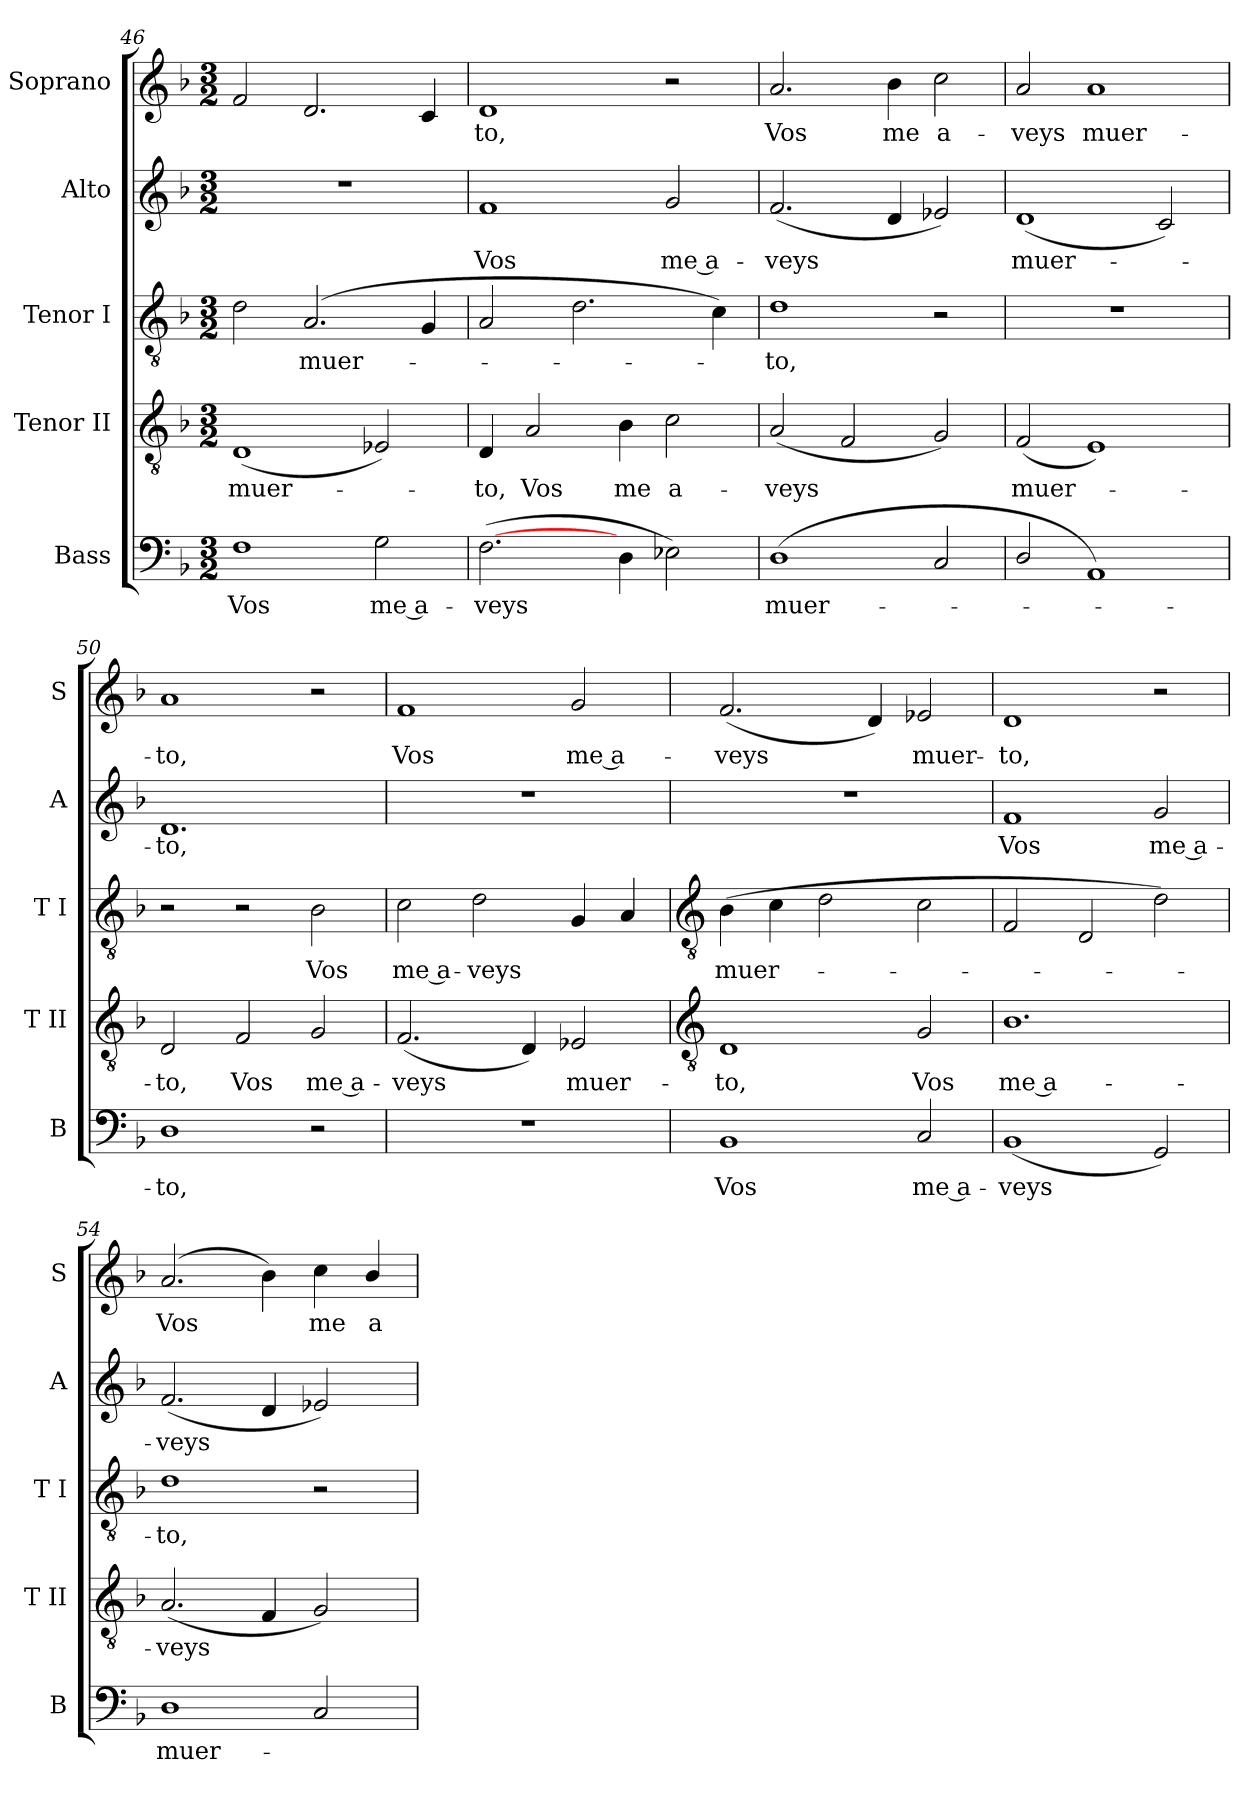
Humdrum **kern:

**kern	**text	**kern	**text	**kern	**text	**kern	**text	**kern	**text
*part5	*part5	*part4	*part4	*part3	*part3	*part2	*part2	*part1	*part1
*staff5	*staff5	*staff4	*staff4	*staff3	*staff3	*staff2	*staff2	*staff1	*staff1
*I"Bass	*	*I"Tenor II	*	*I"Tenor I	*	*I"Alto	*	*I"Soprano	*
*I'B	*	*I'T II	*	*I'T I	*	*I'A	*	*I'S	*
!!LO:LB:g=z
*clefF4	*	*clefGv2	*	*clefGv2	*	*clefG2	*	*clefG2	*
*k[b-]	*	*k[b-]	*	*k[b-]	*	*k[b-]	*	*k[b-]	*
*F:	*	*F:	*	*F:	*	*F:	*	*F:	*
*M3/2	*	*M3/2	*	*M3/2	*	*M3/2	*	*M3/2	*
=46	=46	=46	=46	=46	=46	=46	=46	=46	=46
!	!LO:LY:b	!	!LO:LY:b	!	!	!LO:N:vis=1	!	!	!
1F	Vos	(<1D	muer-	2d	.	1.r	.	2f	.
!	!	!	!	!	!LO:LY:b	!	!	!	!
.	.	.	.	(<2.A	muer-	.	.	2.d	.
!	!LO:LY:b	!	!	!	!	!	!	!	!
2G	me a-	2E-X)	.	.	.	.	.	.	.
.	.	.	.	4G	.	.	.	4c	.
=47	=47	=47	=47	=47	=47	=47	=47	=47	=47
!	!LO:LY:b	!	!LO:LY:b	!	!	!	!LO:LY:b	!	!LO:LY:b
(>[2.F	-veys	4D	to,	2A	.	1f	Vos	1d	to,
!	!	!	!LO:LY:b	!	!	!	!	!	!
.	.	2A	Vos	.	.	.	.	.	.
.	.	.	.	2.d	.	.	.	.	.
!	!	!	!LO:LY:b	!	!	!	!	!	!
4D	.	4B-	me	.	.	.	.	.	.
!	!	!	!LO:LY:b	!	!	!	!LO:LY:b	!	!
2E-X)	.	2c	a-	.	.	2g	me a-	2r	.
.	.	.	.	4c)	.	.	.	.	.
=48	=48	=48	=48	=48	=48	=48	=48	=48	=48
!	!LO:LY:b	!	!LO:LY:b	!	!LO:LY:b	!	!LO:LY:b	!	!LO:LY:b
(<1D	muer-	(<2A	-veys	1d	to,	(<2.f	-veys	2.a	Vos
.	.	2F	.	.	.	.	.	.	.
!	!	!	!	!	!	!	!	!	!LO:LY:b
.	.	.	.	.	.	4d	.	4b-	me
!	!	!	!	!	!	!	!	!	!LO:LY:b
2C	.	2G)	.	2r	.	2e-X)	.	2cc	a-
=49	=49	=49	=49	=49	=49	=49	=49	=49	=49
!	!	!	!LO:LY:b	!	!	!	!LO:LY:b	!	!LO:LY:b
2D/	.	(<2F	muer-	1.r	.	(<1d	muer-	2a	-veys
!	!	!	!	!	!	!	!	!	!LO:LY:b
1AA)	.	1E)	.	.	.	.	.	1a	muer-
.	.	.	.	.	.	2c)	.	.	.
=50	=50	=50	=50	=50	=50	=50	=50	=50	=50
!	!LO:LY:b	!	!LO:LY:b	!	!	!	!LO:LY:b	!	!LO:LY:b
1D	to,	2D	to,	2r	.	1.d	to,	1a	-to,
!	!	!	!LO:LY:b	!	!	!	!	!	!
.	.	2F	Vos	2r	.	.	.	.	.
!	!	!	!LO:LY:b	!	!LO:LY:b	!	!	!	!
2r	.	2G	me a-	2B-	Vos	.	.	2r	.
=51	=51	=51	=51	=51	=51	=51	=51	=51	=51
!	!	!	!LO:LY:b	!	!LO:LY:b	!LO:N:vis=1	!	!	!LO:LY:b
1.r	.	(<2.F	-veys	2c	me a-	1.r	.	1f	Vos
!	!	!	!	!	!LO:LY:b	!	!	!	!
.	.	.	.	2d	-veys	.	.	.	.
.	.	4D)	.	.	.	.	.	.	.
!	!	!	!LO:LY:b	!	!	!	!	!	!LO:LY:b
.	.	2E-X	muer-	4G	.	.	.	2g	me a-
.	.	.	.	4A	.	.	.	.	.
!!LO:LB:g=z
=52	=52	=52	=52	=52	=52	=52	=52	=52	=52
*	*	*clefGv2	*	*clefGv2	*	*	*	*	*
!	!LO:LY:b	!	!LO:LY:b	!	!LO:LY:b	!LO:N:vis=1	!	!	!LO:LY:b
1BB-	Vos	1D	-to,	(>4B-	muer-	1.r	.	(<2.f	-veys
.	.	.	.	4c	.	.	.	.	.
.	.	.	.	2d	.	.	.	.	.
.	.	.	.	.	.	.	.	4d)	.
!	!LO:LY:b	!	!LO:LY:b	!	!	!	!	!	!LO:LY:b
2C	me a-	2G	Vos	2c	.	.	.	2e-X	muer-
=53	=53	=53	=53	=53	=53	=53	=53	=53	=53
!	!LO:LY:b	!	!LO:LY:b	!	!	!	!LO:LY:b	!	!LO:LY:b
(<1BB-	-veys	1.B-	me a-	2F	.	1f	Vos	1d	-to,
.	.	.	.	2D	.	.	.	.	.
!	!	!	!	!	!	!	!LO:LY:b	!	!
2GG)	.	.	.	2d)	.	2g	me a-	2r	.
=54	=54	=54	=54	=54	=54	=54	=54	=54	=54
!	!LO:LY:b	!	!LO:LY:b	!	!LO:LY:b	!	!LO:LY:b	!	!LO:LY:b
1D	muer-	(<2.A	-veys	1d	to,	(<2.f	-veys	(<2.a	Vos
.	.	4F	.	.	.	4d	.	4b-)	.
!	!	!	!	!	!	!	!	!	!LO:LY:b
2C	.	2G)	.	2r	.	2e-X)	.	4cc	me
!	!	!	!	!	!	!	!	!	!LO:LY:b
.	.	.	.	.	.	.	.	4b-/	a-
=	=	=	=	=	=	=	=	=	=
*-	*-	*-	*-	*-	*-	*-	*-	*-	*-
